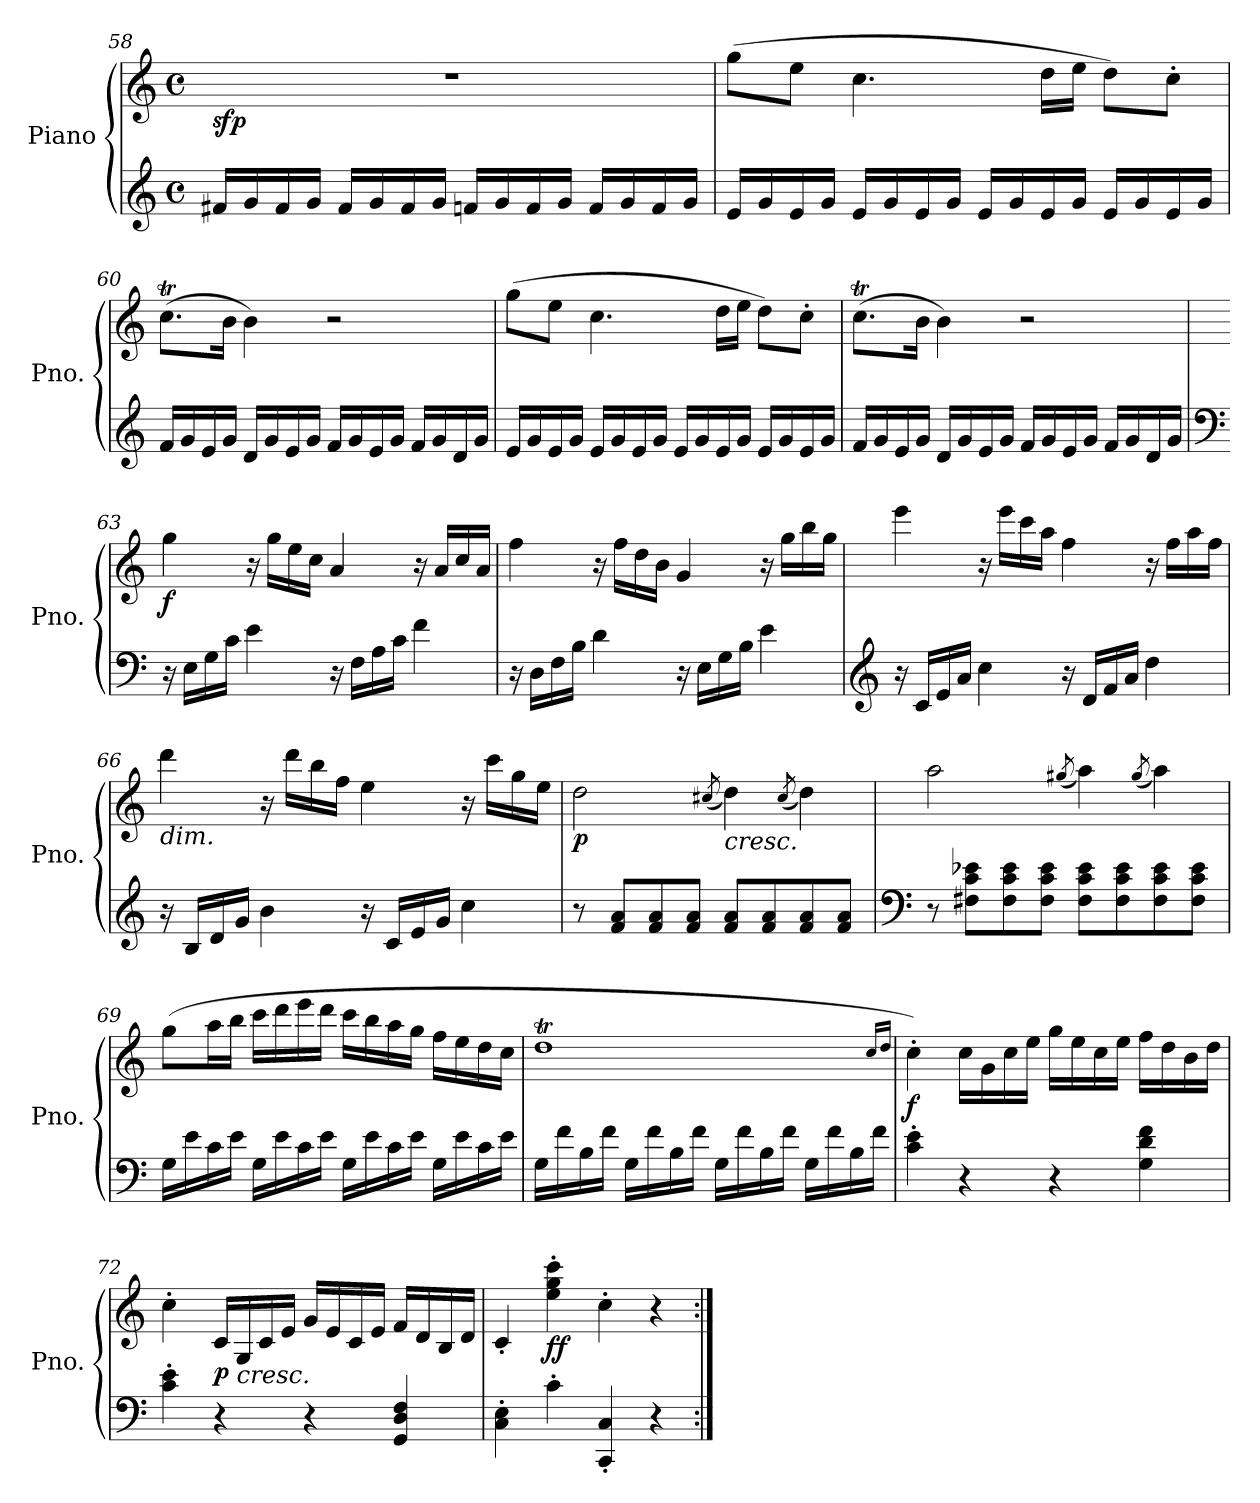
**kern	**kern	**dynam
*part1	*part1	*part1
*staff2	*staff1	*staff1/2
*I"Piano	*	*
*I'Pno.	*	*
!!LO:LB:g=z
*clefG2	*clefG2	*
*k[]	*k[]	*
*M4/4	*M4/4	*
*met(c)	*met(c)	*
=58	=58	=58
!	!	!LO:DY:b
16f#X/LL	1r	sfp
16g/	.	.
16f#/	.	.
16g/JJ	.	.
16f#/LL	.	.
16g/	.	.
16f#/	.	.
16g/JJ	.	.
16fn/LL	.	.
16g/	.	.
16f/	.	.
16g/JJ	.	.
16f/LL	.	.
16g/	.	.
16f/	.	.
16g/JJ	.	.
=59	=59	=59
16e/LL	(>8gg\L	.
16g/	.	.
16e/	8ee\J	.
16g/JJ	.	.
16e/LL	4.cc\	.
16g/	.	.
16e/	.	.
16g/JJ	.	.
16e/LL	.	.
16g/	.	.
16e/	16dd\LL	.
16g/JJ	16ee\JJ	.
16e/LL	8dd\L)	.
16g/	.	.
16e/	8cc'\J	.
16g/JJ	.	.
=60	=60	=60
16f/LL	(>8.ccT\L	.
16g/	.	.
16e/	.	.
16g/JJ	16b\Jk	.
16d/LL	4b\)	.
16g/	.	.
16e/	.	.
16g/JJ	.	.
16f/LL	2r	.
16g/	.	.
16e/	.	.
16g/JJ	.	.
16f/LL	.	.
16g/	.	.
16d/	.	.
16g/JJ	.	.
!!LO:LB:g=z
=61	=61	=61
16e/LL	(>8gg\L	.
16g/	.	.
16e/	8ee\J	.
16g/JJ	.	.
16e/LL	4.cc\	.
16g/	.	.
16e/	.	.
16g/JJ	.	.
16e/LL	.	.
16g/	.	.
16e/	16dd\LL	.
16g/JJ	16ee\JJ	.
16e/LL	8dd\L)	.
16g/	.	.
16e/	8cc'\J	.
16g/JJ	.	.
=62	=62	=62
16f/LL	(>8.ccT\L	.
16g/	.	.
16e/	.	.
16g/JJ	16b\Jk	.
16d/LL	4b\)	.
16g/	.	.
16e/	.	.
16g/JJ	.	.
16f/LL	2r	.
16g/	.	.
16e/	.	.
16g/JJ	.	.
16f/LL	.	.
16g/	.	.
16d/	.	.
16g/JJ	.	.
=63	=63	=63
*clefF4	*	*
!	!	!LO:DY:b
16r	4gg\	f
16E\LL	.	.
16G\	.	.
16c\JJ	.	.
4e\	16r	.
.	16gg\LL	.
.	16ee\	.
.	16cc\JJ	.
16r	4a/	.
16F\LL	.	.
16A\	.	.
16c\JJ	.	.
4f\	16r	.
.	16a/LL	.
.	16cc/	.
.	16a/JJ	.
!!LO:LB:g=z
=64	=64	=64
16r	4ff\	.
16D\LL	.	.
16F\	.	.
16B\JJ	.	.
4d\	16r	.
.	16ff\LL	.
.	16dd\	.
.	16b\JJ	.
16r	4g/	.
16E\LL	.	.
16G\	.	.
16B\JJ	.	.
4e\	16r	.
.	16gg\LL	.
.	16bb\	.
.	16gg\JJ	.
=65	=65	=65
*clefG2	*	*
16r	4eee\	.
16c/LL	.	.
16e/	.	.
16a/JJ	.	.
4cc\	16r	.
.	16eee\LL	.
.	16ccc\	.
.	16aa\JJ	.
16r	4ff\	.
16d/LL	.	.
16f/	.	.
16a/JJ	.	.
4dd\	16r	.
.	16ff\LL	.
.	16aa\	.
.	16ff\JJ	.
=66	=66	=66
!	!LO:TX:b:i:t=dim.	!
16r	4ddd\	.
16B/LL	.	.
16d/	.	.
16g/JJ	.	.
4b\	16r	.
.	16ddd\LL	.
.	16bb\	.
.	16ff\JJ	.
16r	4ee\	.
16c/LL	.	.
16e/	.	.
16g/JJ	.	.
4cc\	16r	.
.	16ccc\LL	.
.	16gg\	.
.	16ee\JJ	.
!!LO:LB:g=z
=67	=67	=67
!	!	!LO:DY:b
8r	2dd\	p
8f/ 8a/L	.	.
8f/ 8a/	.	.
8f/ 8a/J	.	.
.	(<8qcc#X/	.
!	!LO:TX:b:i:t=cresc.	!
8f/ 8a/L	4dd\)	.
8f/ 8a/	.	.
.	(<8qcc#/	.
8f/ 8a/	4dd\)	.
8f/ 8a/J	.	.
=68	=68	=68
*clefF4	*	*
8r	2aa\	.
8F#X\ 8c\ 8e-X\L	.	.
8F#\ 8c\ 8e-\	.	.
8F#\ 8c\ 8e-\J	.	.
.	(<8qgg#X/	.
8F#\ 8c\ 8e-\L	4aa\)	.
8F#\ 8c\ 8e-\	.	.
.	(<8qgg#/	.
8F#\ 8c\ 8e-\	4aa\)	.
8F#\ 8c\ 8e-\J	.	.
=69	=69	=69
16G\LL	(>8gg\L	.
16e\	.	.
16c\	16aa\L	.
16e\JJ	16bb\JJ	.
16G\LL	16ccc\LL	.
16e\	16ddd\	.
16c\	16eee\	.
16e\JJ	16ddd\JJ	.
16G\LL	16ccc\LL	.
16e\	16bb\	.
16c\	16aa\	.
16e\JJ	16gg\JJ	.
16G\LL	16ff\LL	.
16e\	16ee\	.
16c\	16dd\	.
16e\JJ	16cc\JJ	.
!!LO:LB:g=z
=70	=70	=70
16G\LL	1ddT	.
16f\	.	.
16B\	.	.
16f\JJ	.	.
16G\LL	.	.
16f\	.	.
16B\	.	.
16f\JJ	.	.
16G\LL	.	.
16f\	.	.
16B\	.	.
16f\JJ	.	.
16G\LL	.	.
16f\	.	.
16B\	.	.
16f\JJ	.	.
.	16qcc/LL	.
.	16qdd/JJ	.
=71	=71	=71
!	!	!LO:DY:b
4c\' 4e\'	4cc'\)	f
4r	16cc\LL	.
.	16g\	.
.	16cc\	.
.	16ee\JJ	.
4r	16gg\LL	.
.	16ee\	.
.	16cc\	.
.	16ee\JJ	.
4G\ 4d\ 4f\	16ff\LL	.
.	16dd\	.
.	16b\	.
.	16dd\JJ	.
=72	=72	=72
4c\' 4e\'	4cc'\	.
!	!	!LO:DY:b
4r	16c/LL	p
!	!LO:TX:b:i:t=cresc.	!
.	16G/	.
.	16c/	.
.	16e/JJ	.
4r	16g/LL	.
.	16e/	.
.	16c/	.
.	16e/JJ	.
4GG/ 4D/ 4F/	16f/LL	.
.	16d/	.
.	16B/	.
.	16d/JJ	.
=73	=73	=73
4C\' 4E\'	4c'/	.
!	!	!LO:DY:b
4c'\	4ee\' 4gg\' 4ccc\'	ff
4CC/' 4C/'	4cc'\	.
4r	4r	.
=:|!	=:|!	=:|!
*-	*-	*-
